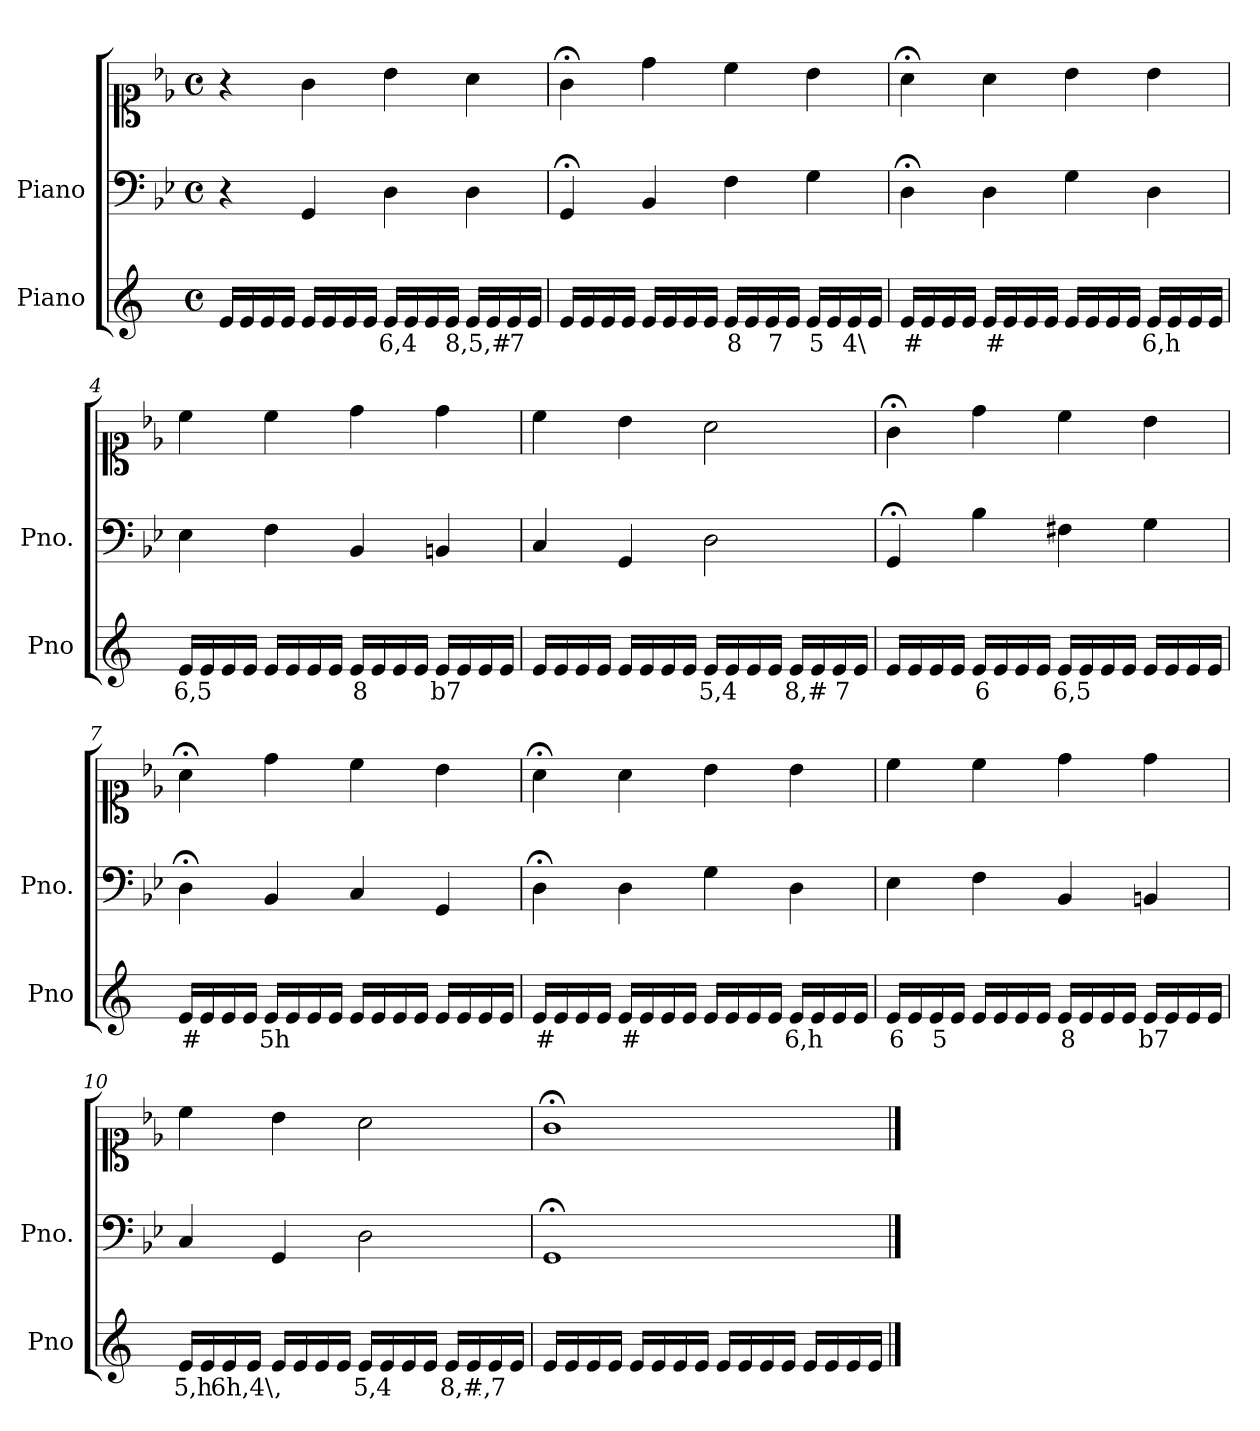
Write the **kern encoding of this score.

**kern	**text	**kern	**kern
*part2	*part2	*part1	*part1
*staff3	*staff3	*staff2	*staff1
*I"Piano	*	*I"Piano	*
*I'Pno	*	*I'Pno.	*
*clefG2	*	*clefF4	*clefC1
*k[]	*	*k[b-e-]	*k[b-e-]
*M4/4	*	*M4/4	*M4/4
*met(c)	*	*met(c)	*met(c)
=1	=1	=1	=1
16e/LL	.	4r	4r
16e/	.	.	.
16e/	.	.	.
16e/JJ	.	.	.
16e/LL	.	4GG/	4g\
16e/	.	.	.
16e/	.	.	.
16e/JJ	.	.	.
!	!LO:LY:b	!	!
16e/LL	6,4	4D\	4b-\
16e/	.	.	.
16e/	.	.	.
16e/JJ	.	.	.
!	!LO:LY:b	!	!
16e/LL	8,5,#	4D\	4a\
16e/	.	.	.
!	!LO:LY:b	!	!
16e/	7	.	.
16e/JJ	.	.	.
=2	=2	=2	=2
16e/LL	.	4GG;</	4g;<\
16e/	.	.	.
16e/	.	.	.
16e/JJ	.	.	.
16e/LL	.	4BB-/	4dd\
16e/	.	.	.
16e/	.	.	.
16e/JJ	.	.	.
!	!LO:LY:b	!	!
16e/LL	8	4F\	4cc\
16e/	.	.	.
!	!LO:LY:b	!	!
16e/	7	.	.
16e/JJ	.	.	.
!	!LO:LY:b	!	!
16e/LL	5	4G\	4b-\
16e/	.	.	.
!	!LO:LY:b	!	!
16e/	4\	.	.
16e/JJ	.	.	.
=3	=3	=3	=3
!	!LO:LY:b	!	!
16e/LL	#	4D;<\	4a;<\
16e/	.	.	.
16e/	.	.	.
16e/JJ	.	.	.
!	!LO:LY:b	!	!
16e/LL	#	4D\	4a\
16e/	.	.	.
16e/	.	.	.
16e/JJ	.	.	.
16e/LL	.	4G\	4b-\
16e/	.	.	.
16e/	.	.	.
16e/JJ	.	.	.
!	!LO:LY:b	!	!
16e/LL	6,h	4D\	4b-\
16e/	.	.	.
16e/	.	.	.
16e/JJ	.	.	.
=4	=4	=4	=4
!	!LO:LY:b	!	!
16e/LL	6,5	4E-\	4cc\
16e/	.	.	.
16e/	.	.	.
16e/JJ	.	.	.
16e/LL	.	4F\	4cc\
16e/	.	.	.
16e/	.	.	.
16e/JJ	.	.	.
!	!LO:LY:b	!	!
16e/LL	8	4BB-/	4dd\
16e/	.	.	.
16e/	.	.	.
16e/JJ	.	.	.
!	!LO:LY:b	!	!
16e/LL	b7	4BBn/	4dd\
16e/	.	.	.
16e/	.	.	.
16e/JJ	.	.	.
=5	=5	=5	=5
16e/LL	.	4C/	4cc\
16e/	.	.	.
16e/	.	.	.
16e/JJ	.	.	.
16e/LL	.	4GG/	4b-\
16e/	.	.	.
16e/	.	.	.
16e/JJ	.	.	.
!	!LO:LY:b	!	!
16e/LL	5,4	2D\	2a\
16e/	.	.	.
16e/	.	.	.
16e/JJ	.	.	.
!	!LO:LY:b	!	!
16e/LL	8,#	.	.
16e/	.	.	.
!	!LO:LY:b	!	!
16e/	7	.	.
16e/JJ	.	.	.
=6	=6	=6	=6
16e/LL	.	4GG;</	4g;<\
16e/	.	.	.
16e/	.	.	.
16e/JJ	.	.	.
!	!LO:LY:b	!	!
16e/LL	6	4B-\	4dd\
16e/	.	.	.
16e/	.	.	.
16e/JJ	.	.	.
!	!LO:LY:b	!	!
16e/LL	6,5	4F#X\	4cc\
16e/	.	.	.
16e/	.	.	.
16e/JJ	.	.	.
16e/LL	.	4G\	4b-\
16e/	.	.	.
16e/	.	.	.
16e/JJ	.	.	.
=7	=7	=7	=7
!	!LO:LY:b	!	!
16e/LL	#	4D;<\	4a;<\
16e/	.	.	.
16e/	.	.	.
16e/JJ	.	.	.
!	!LO:LY:b	!	!
16e/LL	5h	4BB-/	4dd\
16e/	.	.	.
16e/	.	.	.
16e/JJ	.	.	.
16e/LL	.	4C/	4cc\
16e/	.	.	.
16e/	.	.	.
16e/JJ	.	.	.
16e/LL	.	4GG/	4b-\
16e/	.	.	.
16e/	.	.	.
16e/JJ	.	.	.
=8	=8	=8	=8
!	!LO:LY:b	!	!
16e/LL	#	4D;<\	4a;<\
16e/	.	.	.
16e/	.	.	.
16e/JJ	.	.	.
!	!LO:LY:b	!	!
16e/LL	#	4D\	4a\
16e/	.	.	.
16e/	.	.	.
16e/JJ	.	.	.
16e/LL	.	4G\	4b-\
16e/	.	.	.
16e/	.	.	.
16e/JJ	.	.	.
!	!LO:LY:b	!	!
16e/LL	6,h	4D\	4b-\
16e/	.	.	.
16e/	.	.	.
16e/JJ	.	.	.
=9	=9	=9	=9
!	!LO:LY:b	!	!
16e/LL	6	4E-\	4cc\
16e/	.	.	.
!	!LO:LY:b	!	!
16e/	5	.	.
16e/JJ	.	.	.
16e/LL	.	4F\	4cc\
16e/	.	.	.
16e/	.	.	.
16e/JJ	.	.	.
!	!LO:LY:b	!	!
16e/LL	8	4BB-/	4dd\
16e/	.	.	.
16e/	.	.	.
16e/JJ	.	.	.
!	!LO:LY:b	!	!
16e/LL	b7	4BBn/	4dd\
16e/	.	.	.
16e/	.	.	.
16e/JJ	.	.	.
=10	=10	=10	=10
!	!LO:LY:b	!	!
16e/LL	5,h	4C/	4cc\
16e/	.	.	.
!	!LO:LY:b	!	!
16e/	6h,4\	.	.
16e/JJ	.	.	.
!	!LO:LY:b	!	!
16e/LL	,	4GG/	4b-\
16e/	.	.	.
16e/	.	.	.
16e/JJ	.	.	.
!	!LO:LY:b	!	!
16e/LL	5,4	2D\	2a\
16e/	.	.	.
16e/	.	.	.
16e/JJ	.	.	.
!	!LO:LY:b	!	!
16e/LL	8,#,_	.	.
16e/	.	.	.
!	!LO:LY:b	!	!
16e/	7	.	.
16e/JJ	.	.	.
=11	=11	=11	=11
16e/LL	.	1GG;<	1g;<
16e/	.	.	.
16e/	.	.	.
16e/JJ	.	.	.
16e/LL	.	.	.
16e/	.	.	.
16e/	.	.	.
16e/JJ	.	.	.
16e/LL	.	.	.
16e/	.	.	.
16e/	.	.	.
16e/JJ	.	.	.
16e/LL	.	.	.
16e/	.	.	.
16e/	.	.	.
16e/JJ	.	.	.
==	==	==	==
*-	*-	*-	*-
